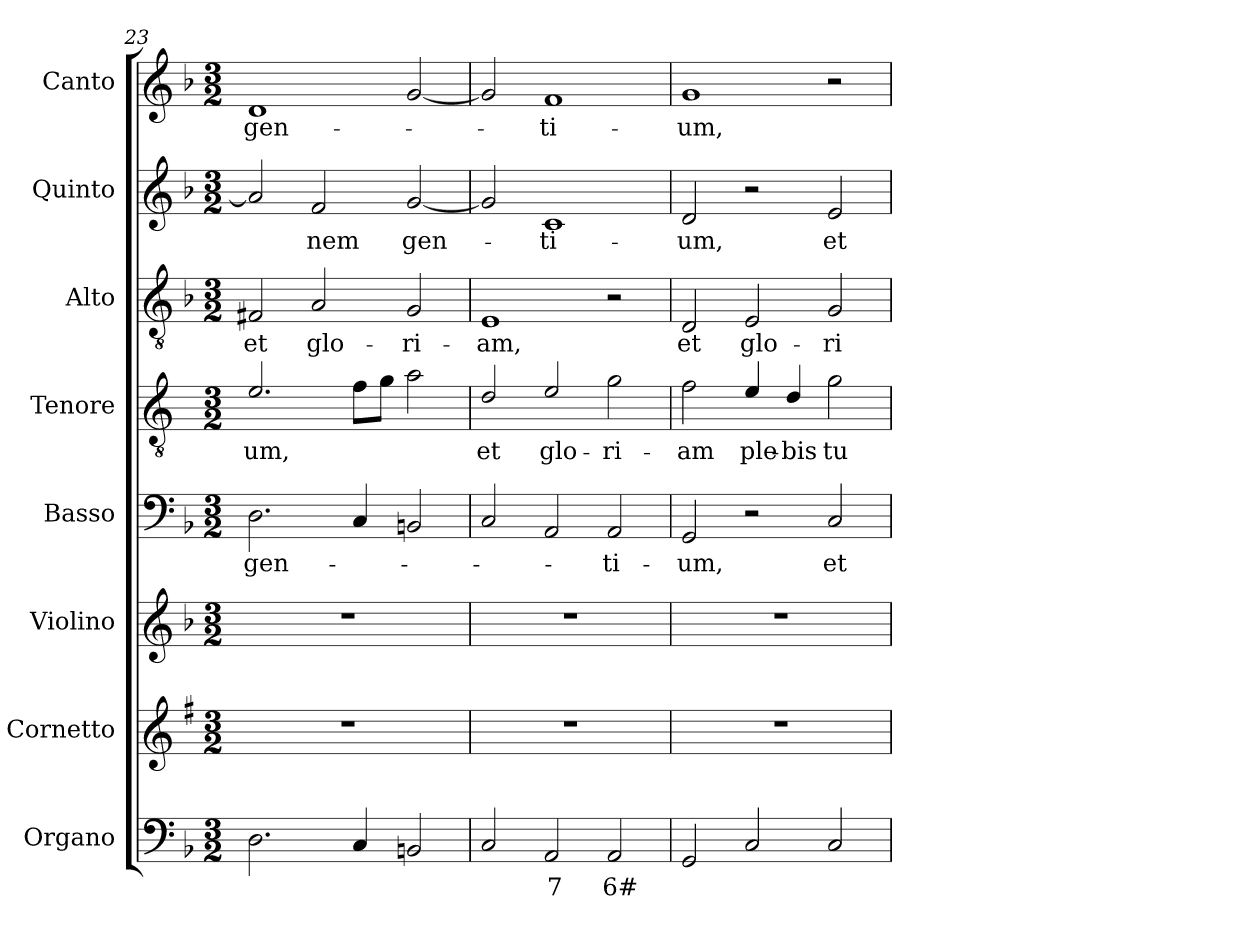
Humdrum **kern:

**kern	**text	**kern	**kern	**kern	**text	**kern	**text	**kern	**text	**kern	**text	**kern	**text
*part8	*part8	*part7	*part6	*part5	*part5	*part4	*part4	*part3	*part3	*part2	*part2	*part1	*part1
*staff8	*staff8	*staff7	*staff6	*staff5	*staff5	*staff4	*staff4	*staff3	*staff3	*staff2	*staff2	*staff1	*staff1
*I"Organo	*	*I"Cornetto	*I"Violino	*I"Basso	*	*I"Tenore	*	*I"Alto	*	*I"Quinto	*	*I"Canto	*
*I'Or	*	*I'Cto.	*I'Vln.	*I'B	*	*I'T	*	*I'A	*	*	*	*I'C	*
*clefF4	*	*clefG2	*clefG2	*clefF4	*	*clefGv2	*	*clefGv2	*	*clefG2	*	*clefG2	*
*	*	*ITrd1c2	*	*	*	*ITrd4c7	*	*	*	*	*	*	*
*k[b-]	*	*k[b-]	*k[b-]	*k[b-]	*	*k[b-]	*	*k[b-]	*	*k[b-]	*	*k[b-]	*
*F:	*	*F:	*F:	*F:	*	*F:	*	*F:	*	*F:	*	*F:	*
*M3/2	*	*M3/2	*M3/2	*M3/2	*	*M3/2	*	*M3/2	*	*M3/2	*	*M3/2	*
=23	=23	=23	=23	=23	=23	=23	=23	=23	=23	=23	=23	=23	=23
!	!	!	!	!	!LO:LY:b	!	!LO:LY:b	!	!LO:LY:b	!	!	!	!LO:LY:b
2.D\	.	1.r	1.r	2.D\	gen-	2.A/	-um,	2F#X/	et	2a/]	.	1d	gen-
!	!	!	!	!	!	!	!	!	!LO:LY:b	!	!LO:LY:b	!	!
.	.	.	.	.	.	.	.	2A/	glo-	2f/	-nem	.	.
4C/	.	.	.	4C/	.	8B-\L	.	.	.	.	.	.	.
.	.	.	.	.	.	8c\J	.	.	.	.	.	.	.
!	!	!	!	!	!	!	!	!	!LO:LY:b	!	!LO:LY:b	!	!
2BBn/	.	.	.	2BBn/	.	2d\	.	2G/	-ri-	[2g/	gen-	[2g/	.
=24	=24	=24	=24	=24	=24	=24	=24	=24	=24	=24	=24	=24	=24
!	!	!	!	!	!	!	!LO:LY:b	!	!LO:LY:b	!	!	!	!
2C/	.	1.r	1.r	2C/	.	2G/	et	1E	-am,	2g/]	.	2g/]	.
!	!LO:LY:b	!	!	!	!	!	!LO:LY:b	!	!	!	!LO:LY:b	!	!LO:LY:b
2AA/	7	.	.	2AA/	.	2A/	glo-	.	.	1c	-ti-	1f	-ti-
!	!LO:LY:b	!	!	!	!LO:LY:b	!	!LO:LY:b	!	!	!	!	!	!
2AA/	6#	.	.	2AA/	-ti-	2c\	-ri-	2r	.	.	.	.	.
=25	=25	=25	=25	=25	=25	=25	=25	=25	=25	=25	=25	=25	=25
!	!	!	!	!	!LO:LY:b	!	!LO:LY:b	!	!LO:LY:b	!	!LO:LY:b	!	!LO:LY:b
2GG/	.	1.r	1.r	2GG/	-um,	2B-\	-am	2D/	et	2d/	-um,	1g	-um,
!	!	!	!	!	!	!	!LO:LY:b	!	!LO:LY:b	!	!	!	!
2C/	.	.	.	2r	.	4A/	ple-	2E/	glo-	2r	.	.	.
!	!	!	!	!	!	!	!LO:LY:b	!	!	!	!	!	!
.	.	.	.	.	.	4G/	-bis	.	.	.	.	.	.
!	!	!	!	!	!LO:LY:b	!	!LO:LY:b	!	!LO:LY:b	!	!LO:LY:b	!	!
2C/	.	.	.	2C/	et	2c\	tu-	2G/	-ri-	2e/	et	2r	.
=	=	=	=	=	=	=	=	=	=	=	=	=	=
*-	*-	*-	*-	*-	*-	*-	*-	*-	*-	*-	*-	*-	*-
